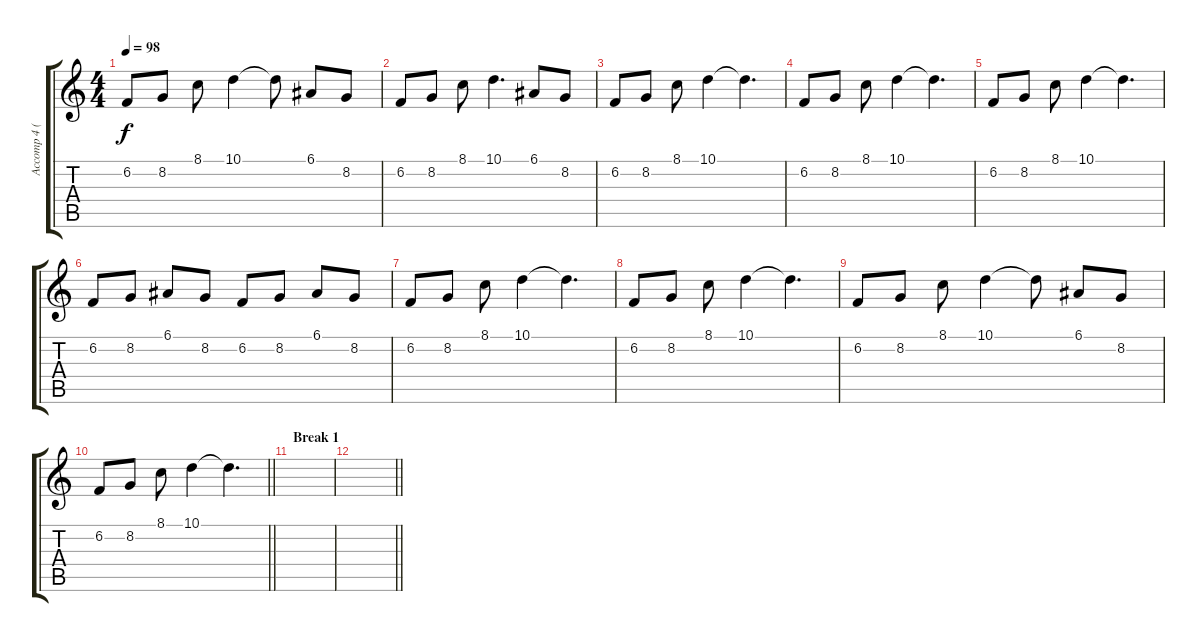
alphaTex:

\track ("Accomp 4 (PFlute)" "Accomp 4 (") {instrument panflute}
\staff {score tabs}
\tuning (E4 B3 G3 D3 A2 E2) {hide}
\ts (4 4)
\tempo 98
\clef g2
\ks c
6.2.8{dy f} 8.2.8 8.1.8 10.1.4 10.1{t}.8 6.1.8 8.2.8 |
6.2.8 8.2.8 8.1.8 10.1.4{d} 6.1.8 8.2.8 |
6.2.8 8.2.8 8.1.8 10.1.4 10.1{t}.4{d} |
6.2.8 8.2.8 8.1.8 10.1.4 10.1{t}.4{d} |
6.2.8 8.2.8 8.1.8 10.1.4 10.1{t}.4{d} |
6.2.8 8.2.8 6.1.8 8.2.8 6.2.8 8.2.8 6.1.8 8.2.8 |
6.2.8 8.2.8 8.1.8 10.1.4 10.1{t}.4{d} |
6.2.8 8.2.8 8.1.8 10.1.4 10.1{t}.4{d} |
6.2.8 8.2.8 8.1.8 10.1.4 10.1{t}.8 6.1.8 8.2.8 |
\barLineRight lightlight
6.2.8 8.2.8 8.1.8 10.1.4 10.1{t}.4{d} |
\section ("" "Break 1")
|
\barLineRight lightlight
